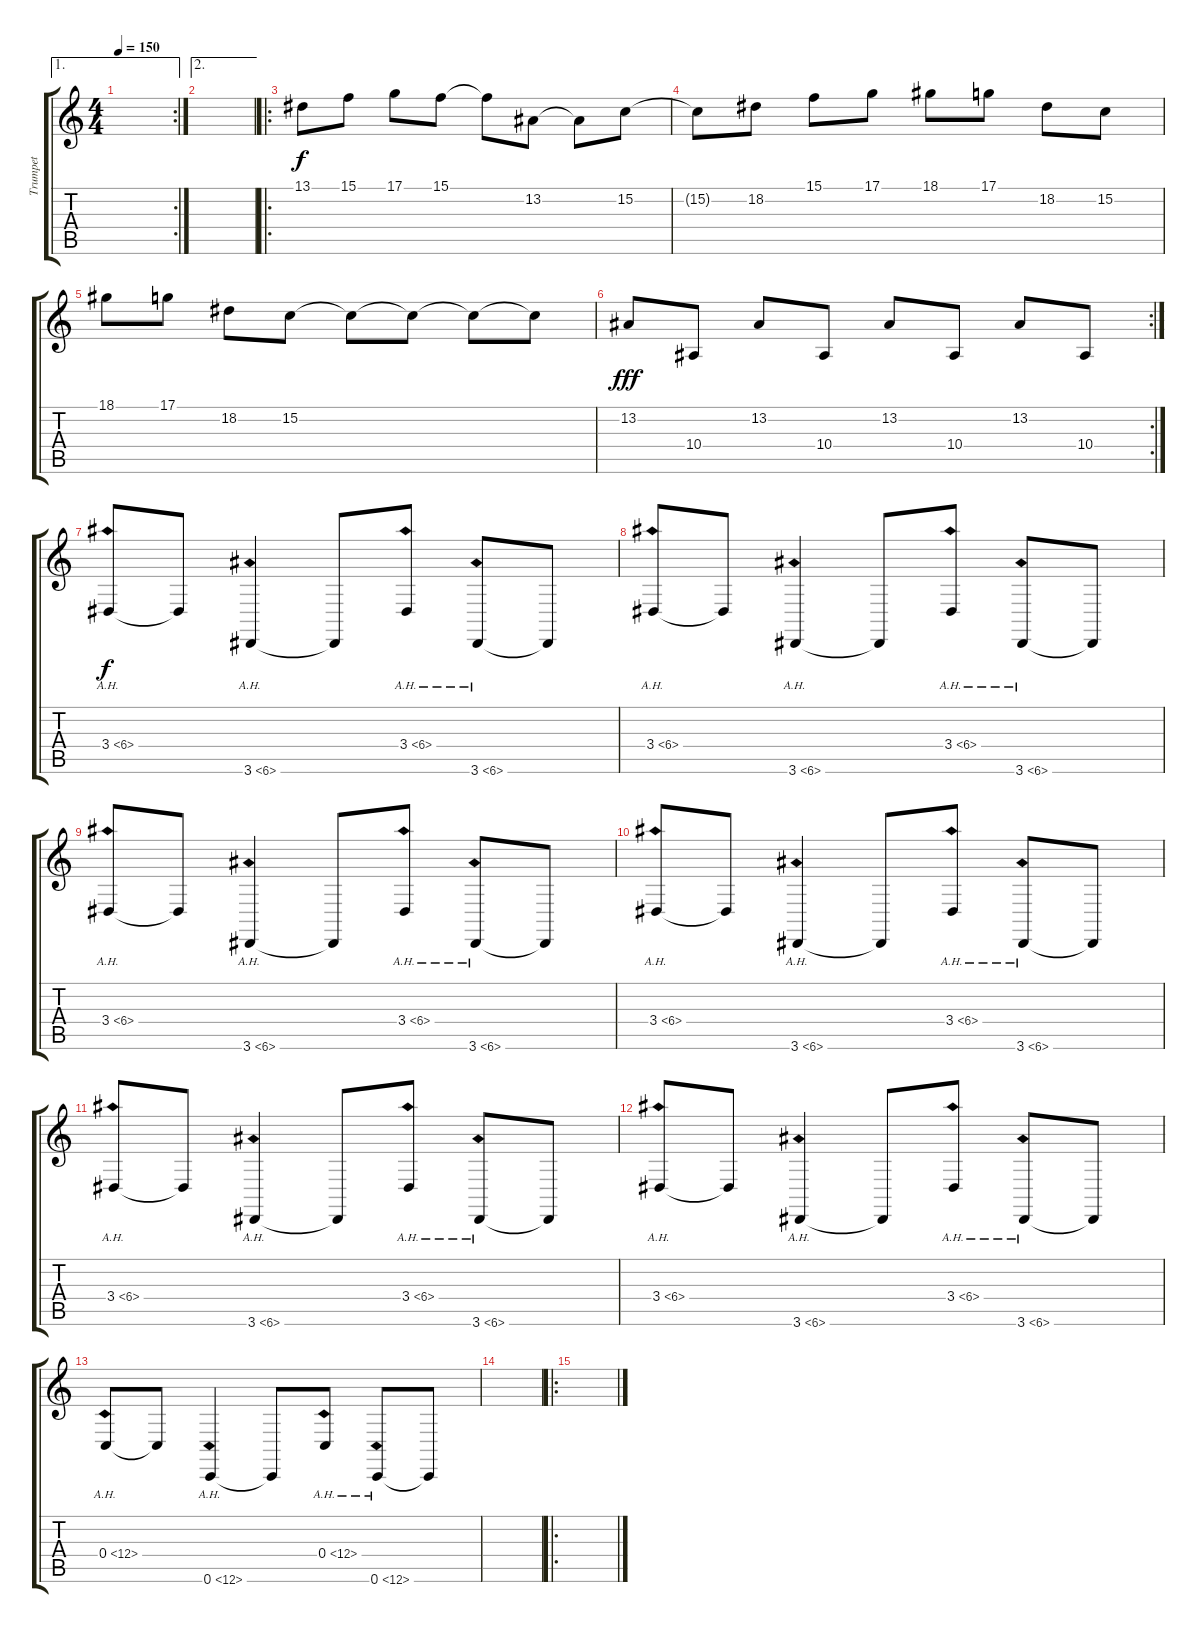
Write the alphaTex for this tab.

\track ("Trumpet" "Trumpet") {instrument trumpet}
\staff {score tabs}
\tuning (D4 A3 F3 C3 G2 C2) {hide}
\ae 1
\rc 2
\ts (4 4)
\tempo 150
\clef g2
\ks c
|
\ae 2
|
\ro
13.1.8 15.1.8 17.1.8 15.1.8 15.1{t}.8 13.2.8 13.2{t}.8 15.2.8 |
15.2{t}.8 18.2.8 15.1.8 17.1.8 18.1.8 17.1.8 18.2.8 15.2.8 |
18.1.8 17.1.8 18.2.8 15.2.8 15.2{t}.8 15.2{t}.8 15.2{t}.8 15.2{t}.8 |
\rc 2
13.2.8{dy fff} 10.4.8 13.2.8 10.4.8 13.2.8 10.4.8 13.2.8 10.4.8 |
3.4{ah 3}.8{dy f} 3.4{t}.8 3.6{ah 3}.4 3.6{t}.8 3.4{ah 3}.8 3.6{ah 3}.8 3.6{t}.8 |
3.4{ah 3}.8 3.4{t}.8 3.6{ah 3}.4 3.6{t}.8 3.4{ah 3}.8 3.6{ah 3}.8 3.6{t}.8 |
3.4{ah 3}.8 3.4{t}.8 3.6{ah 3}.4 3.6{t}.8 3.4{ah 3}.8 3.6{ah 3}.8 3.6{t}.8 |
3.4{ah 3}.8 3.4{t}.8 3.6{ah 3}.4 3.6{t}.8 3.4{ah 3}.8 3.6{ah 3}.8 3.6{t}.8 |
3.4{ah 3}.8 3.4{t}.8 3.6{ah 3}.4 3.6{t}.8 3.4{ah 3}.8 3.6{ah 3}.8 3.6{t}.8 |
3.4{ah 3}.8 3.4{t}.8 3.6{ah 3}.4 3.6{t}.8 3.4{ah 3}.8 3.6{ah 3}.8 3.6{t}.8 |
0.4{ah 12}.8 0.4{t}.8 0.6{ah 12}.4 0.6{t}.8 0.4{ah 12}.8 0.6{ah 12}.8 0.6{t}.8 |
|
\ro
